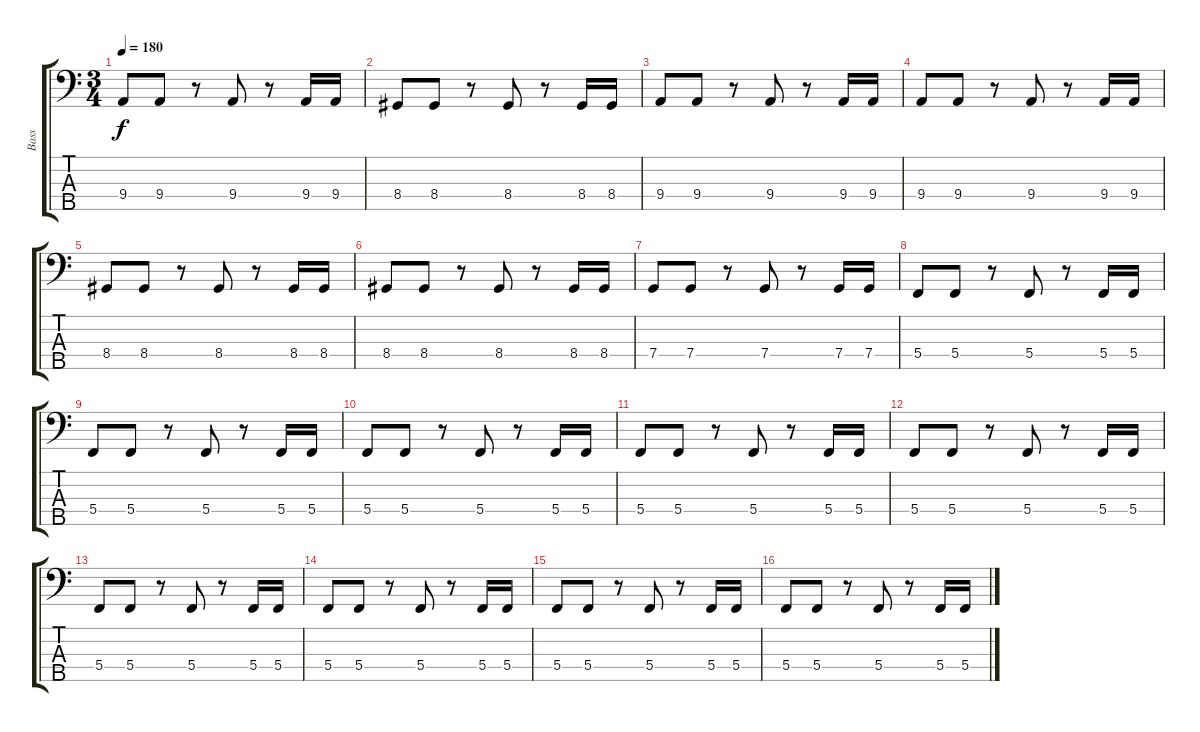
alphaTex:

\track ("Bass" "Bass") {instrument electricbassfinger}
\staff {score tabs}
\tuning (F2 C2 G1 C1 Ab0) {hide}
\ts (3 4)
\tempo 180
\clef f4
\ks c
9.4.8{dy f} 9.4.8 r.8 9.4.8 r.8 9.4.16 9.4.16 |
8.4.8 8.4.8 r.8 8.4.8 r.8 8.4.16 8.4.16 |
9.4.8 9.4.8 r.8 9.4.8 r.8 9.4.16 9.4.16 |
9.4.8 9.4.8 r.8 9.4.8 r.8 9.4.16 9.4.16 |
8.4.8 8.4.8 r.8 8.4.8 r.8 8.4.16 8.4.16 |
8.4.8 8.4.8 r.8 8.4.8 r.8 8.4.16 8.4.16 |
7.4.8 7.4.8 r.8 7.4.8 r.8 7.4.16 7.4.16 |
5.4.8 5.4.8 r.8 5.4.8 r.8 5.4.16 5.4.16 |
5.4.8 5.4.8 r.8 5.4.8 r.8 5.4.16 5.4.16 |
5.4.8 5.4.8 r.8 5.4.8 r.8 5.4.16 5.4.16 |
5.4.8 5.4.8 r.8 5.4.8 r.8 5.4.16 5.4.16 |
5.4.8 5.4.8 r.8 5.4.8 r.8 5.4.16 5.4.16 |
5.4.8 5.4.8 r.8 5.4.8 r.8 5.4.16 5.4.16 |
5.4.8 5.4.8 r.8 5.4.8 r.8 5.4.16 5.4.16 |
5.4.8 5.4.8 r.8 5.4.8 r.8 5.4.16 5.4.16 |
5.4.8 5.4.8 r.8 5.4.8 r.8 5.4.16 5.4.16
